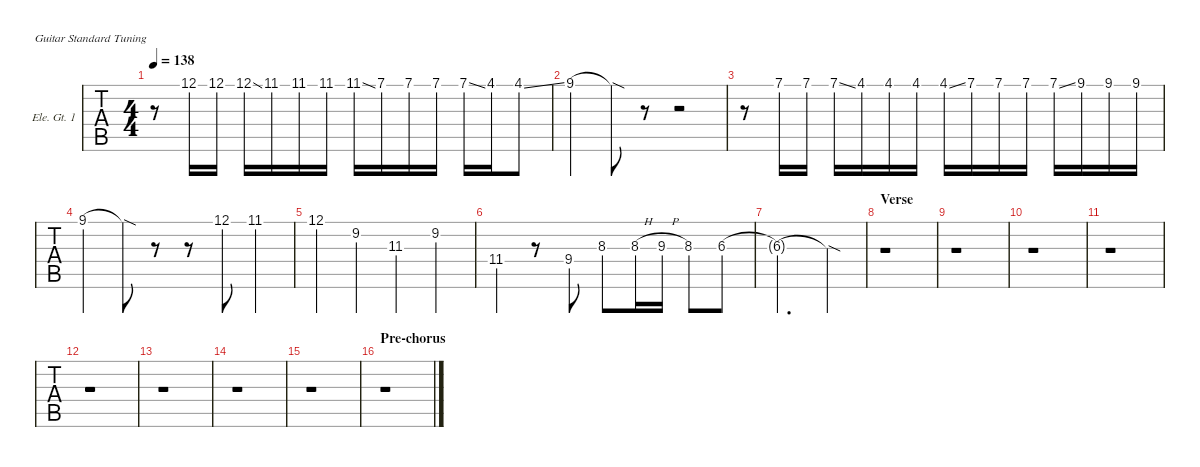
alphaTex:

\defaultSystemsLayout 4
\hideDynamics
\bracketExtendMode nobrackets
\firstSystemTrackNameOrientation horizontal
\track ("Ele. Gt. 1-2" "Ele. Gt. 1") {defaultSystemsLayout 4 instrument distortionguitar}
\staff {tabs}
\tuning (E4 B3 G3 D3 A2 E2)
\ts (4 4)
\tempo 138
\clef g2
\scale
0.232539
\ks c#minor
r.8{dy f} 12.1{acc forcenatural}.16 12.1{acc forcenatural}.16{beam split} 12.1{ss acc forcenatural}.16 11.1{acc #}.16 11.1{acc #}.16 11.1{acc #}.16 11.1{ss acc #}.16 7.1{acc forcenatural}.16 7.1{acc forcenatural}.16 7.1{acc forcenatural}.16{beam split} 7.1{ss acc forcenatural}.16 4.1{acc #}.16 4.1{ss acc #}.8 |
\scale
0.232539 9.1{acc #}.4 9.1{sod t acc #}.8 r.8 r.2 |
\scale
0.232539 r.8 7.1{acc forcenatural}.16 7.1{acc forcenatural}.16{beam split} 7.1{ss acc forcenatural}.16 4.1{acc #}.16 4.1{acc #}.16 4.1{acc #}.16 4.1{ss acc #}.16 7.1{acc forcenatural}.16 7.1{acc forcenatural}.16 7.1{acc forcenatural}.16{beam split} 7.1{ss acc forcenatural}.16 9.1{acc #}.16 9.1{acc #}.16 9.1{acc #}.16 |
\scale
0.302382 9.1{acc #}.4 9.1{sod t acc #}.8 r.8 r.8 12.1{acc forcenatural}.8 11.1{acc #}.4 |
\scale
0.232539 12.1{st acc forcenatural}.4 9.2{st acc #}.4 11.3{st acc #}.4 9.2{st acc #}.4 |
\scale
0.23254 11.4{acc #}.4 r.8 9.4{acc forcenatural}.8 8.3{acc #}.8 8.3{h acc #}.16 9.3{h acc forcenatural}.16{beam split} 8.3{acc #}.8 6.3{acc #}.8 |
\scale
0.232539 6.3{t acc #}.2{d} 6.3{sod t acc #}.4 |
\section ("" "Verse")
\scale
0.302382 r.1 |
\scale
0.232539 r.1 |
\scale
0.232539 r.1 |
\scale
0.232539 r.1 |
\scale
0.301276 r.1 |
\scale
0.231434 r.1 |
\scale
0.231434 r.1 |
\scale
0.235855 r.1 |
\section ("" "Pre-chorus")
\scale
0.302382 r.1
